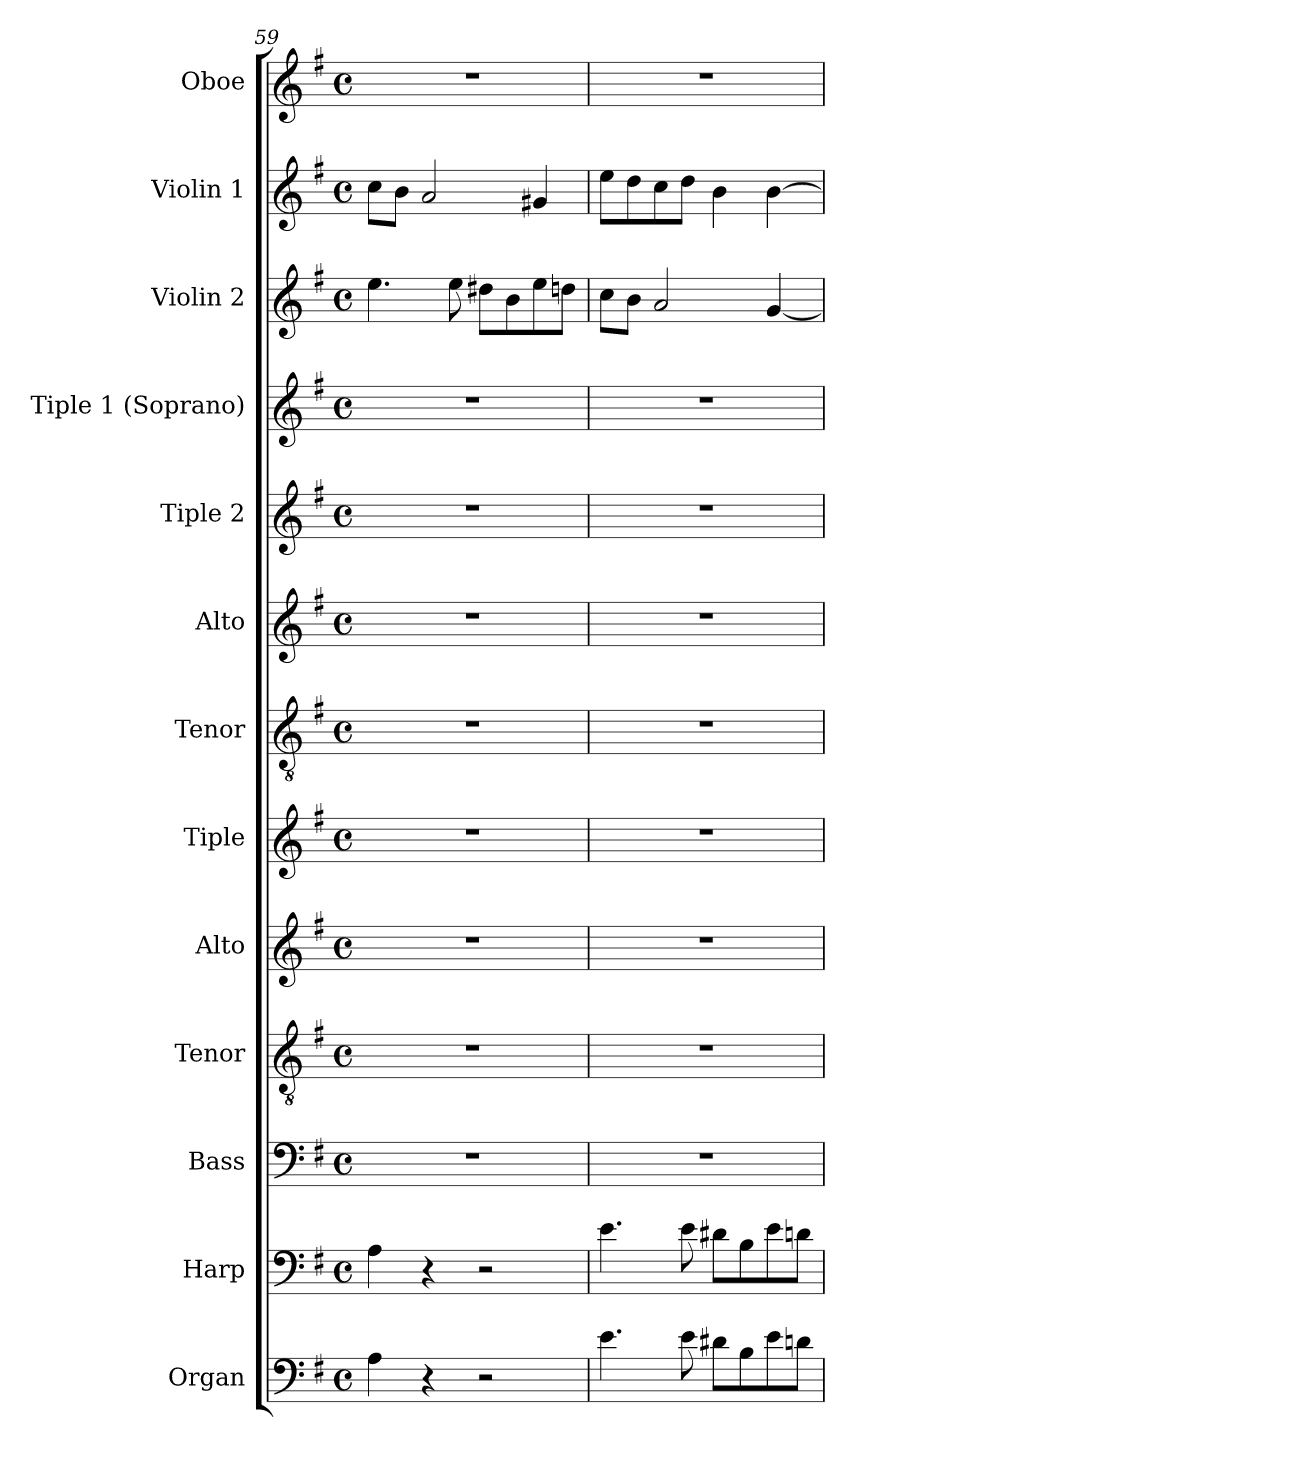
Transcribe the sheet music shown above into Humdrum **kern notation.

**kern	**kern	**kern	**kern	**kern	**kern	**kern	**kern	**kern	**kern	**kern	**kern	**kern
*part13	*part12	*part11	*part10	*part9	*part8	*part7	*part6	*part5	*part4	*part3	*part2	*part1
*staff13	*staff12	*staff11	*staff10	*staff9	*staff8	*staff7	*staff6	*staff5	*staff4	*staff3	*staff2	*staff1
*I"Organ	*I"Harp	*I"Bass	*I"Tenor	*I"Alto	*I"Tiple	*I"Tenor	*I"Alto	*I"Tiple 2	*I"Tiple 1 (Soprano)	*I"Violin 2	*I"Violin 1	*I"Oboe
*I'Org.	*I'Hp.	*I'B.	*I'T.	*I'A.	*	*I'T.	*I'A.	*	*I'S1.	*I'Vln. 2	*I'Vln. 1	*I'Ob.
*clefF4	*clefF4	*clefF4	*clefGv2	*clefG2	*clefG2	*clefGv2	*clefG2	*clefG2	*clefG2	*clefG2	*clefG2	*clefG2
*	*	*	*ITrd7c12	*	*	*ITrd7c12	*	*	*	*	*	*
*k[f#]	*k[f#]	*k[f#]	*k[f#]	*k[f#]	*k[f#]	*k[f#]	*k[f#]	*k[f#]	*k[f#]	*k[f#]	*k[f#]	*k[f#]
*G:	*G:	*G:	*G:	*G:	*G:	*G:	*G:	*G:	*G:	*G:	*G:	*G:
*M4/4	*M4/4	*M4/4	*M4/4	*M4/4	*M4/4	*M4/4	*M4/4	*M4/4	*M4/4	*M4/4	*M4/4	*M4/4
*met(c)	*met(c)	*met(c)	*met(c)	*met(c)	*met(c)	*met(c)	*met(c)	*met(c)	*met(c)	*met(c)	*met(c)	*met(c)
=59	=59	=59	=59	=59	=59	=59	=59	=59	=59	=59	=59	=59
4Ai\	4Ai\	1r	1r	1r	1r	1r	1r	1r	1r	4.eei\	8cci\L	1r
.	.	.	.	.	.	.	.	.	.	.	8bi\J	.
4r	4r	.	.	.	.	.	.	.	.	.	2ai/	.
.	.	.	.	.	.	.	.	.	.	8eei\	.	.
2r	2r	.	.	.	.	.	.	.	.	8dd#Xi\L	.	.
.	.	.	.	.	.	.	.	.	.	8bi\	.	.
.	.	.	.	.	.	.	.	.	.	8eei\	4g#Xi/	.
.	.	.	.	.	.	.	.	.	.	8ddni\J	.	.
=60	=60	=60	=60	=60	=60	=60	=60	=60	=60	=60	=60	=60
4.ei\	4.ei\	1r	1r	1r	1r	1r	1r	1r	1r	8cci\L	8eei\L	1r
.	.	.	.	.	.	.	.	.	.	8bi\J	8ddi\	.
.	.	.	.	.	.	.	.	.	.	2ai/	8cci\	.
8ei\	8ei\	.	.	.	.	.	.	.	.	.	8ddi\J	.
8d#Xi\L	8d#Xi\L	.	.	.	.	.	.	.	.	.	4bi\	.
8Bi\	8Bi\	.	.	.	.	.	.	.	.	.	.	.
8ei\	8ei\	.	.	.	.	.	.	.	.	[4gi/	[4bi\	.
8dni\J	8dni\J	.	.	.	.	.	.	.	.	.	.	.
=	=	=	=	=	=	=	=	=	=	=	=	=
*-	*-	*-	*-	*-	*-	*-	*-	*-	*-	*-	*-	*-
